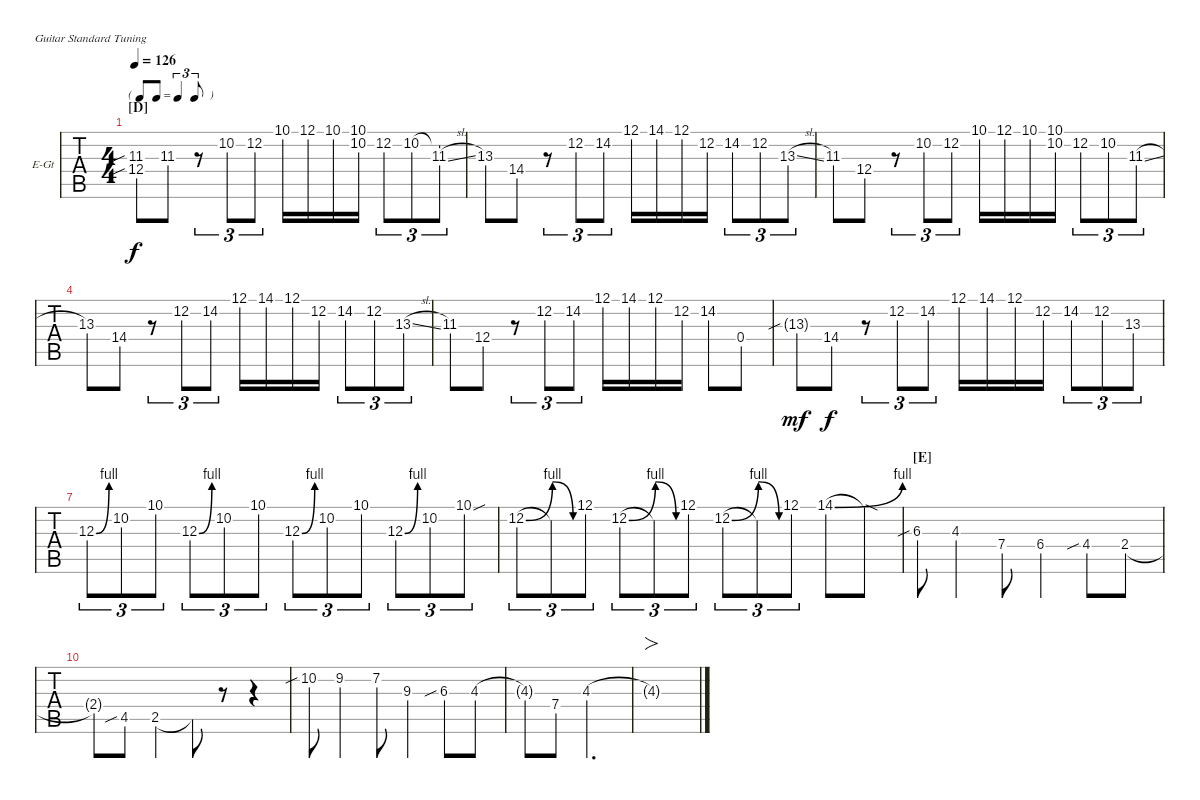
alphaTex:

\bracketExtendMode nobrackets
\firstSystemTrackNameOrientation horizontal
\otherSystemsTrackNameOrientation horizontal
\defaultBarNumberDisplay FirstOfSystem
\track ("Guitar 1" "E-Gt") {instrument distortionguitar}
\staff {tabs}
\tuning (E4 B3 G3 D3 A2 E2)
\ts (4 4)
\tf triplet8th
\section ("D" "")
\scale
0.5
\tempo 126
\accidentals auto
\clef g2
\ottava regular
\simile none
\ks a
(11.3{sib} 12.4{sib}).8{dy f} 11.3.8 r.8{tu (3 2)} 10.2.8{tu (3 2)} 12.2.8{tu (3 2)} 10.1.16 12.1.16 10.1.16 (10.1 10.2).16 12.2.8{tu (3 2)} 10.2.8{tu (3 2)} (10.2{t} 11.3{sl}).8{tu (3 2)} |
\scale
0.5 13.3.8 14.4.8 r.8{tu (3 2)} 12.2.8{tu (3 2)} 14.2.8{tu (3 2)} 12.1.16 14.1.16 12.1.16 12.2.16 14.2.8{tu (3 2)} 12.2.8{tu (3 2)} 13.3{sl}.8{tu (3 2)} |
\scale
0.5 11.3.8 12.4.8 r.8{tu (3 2)} 10.2.8{tu (3 2)} 12.2.8{tu (3 2)} 10.1.16 12.1.16 10.1.16 (10.1 10.2).16 12.2.8{tu (3 2)} 10.2.8{tu (3 2)} 11.3{sl}.8{tu (3 2)} |
\scale
0.5 13.3.8 14.4.8 r.8{tu (3 2)} 12.2.8{tu (3 2)} 14.2.8{tu (3 2)} 12.1.16 14.1.16 12.1.16 12.2.16 14.2.8{tu (3 2)} 12.2.8{tu (3 2)} 13.3{sl}.8{tu (3 2)} |
\scale
0.512195 11.3.8 12.4.8 r.8{tu (3 2)} 12.2.8{tu (3 2)} 14.2.8{tu (3 2)} 12.1.16 14.1.16 12.1.16 12.2.16 14.2.8 0.4.8 |
\scale
0.487805 13.3{sib g}.8{dy mf} 14.4.8{dy f} r.8{tu (3 2)} 12.2.8{tu (3 2)} 14.2.8{tu (3 2)} 12.1.16 14.1.16 12.1.16 12.2.16 14.2.8{tu (3 2)} 12.2.8{tu (3 2)} 13.3.8{tu (3 2)} |
\scale
0.5 12.3{be (bend 0 0 60 4)}.8{tu (3 2)} 10.2.8{tu (3 2)} 10.1.8{tu (3 2)} 12.3{be (bend 0 0 60 4)}.8{tu (3 2)} 10.2.8{tu (3 2)} 10.1.8{tu (3 2)} 12.3{be (bend 0 0 60 4)}.8{tu (3 2)} 10.2.8{tu (3 2)} 10.1.8{tu (3 2)} 12.3{be (bend 0 0 60 4)}.8{tu (3 2)} 10.2.8{tu (3 2)} 10.1{sou}.8{tu (3 2)} |
\scale
0.5 12.2{be (bend 0 0 60 4)}.8{tu (3 2)} 12.2{be (release 0 4 60 0) t}.8{tu (3 2)} 12.1.8{tu (3 2)} 12.2{be (bend 0 0 60 4)}.8{tu (3 2)} 12.2{be (release 0 4 60 0) t}.8{tu (3 2)} 12.1.8{tu (3 2)} 12.2{be (bend 0 0 60 4)}.8{tu (3 2)} 12.2{be (release 0 4 60 0) t}.8{tu (3 2)} 12.1.8{tu (3 2)} 14.1{be (bend 0 0 60 4)}.8 14.1{sod t}.8 |
\section ("E" "")
\scale
0.5 6.3{sib}.8 4.3.4 7.4.8 6.4.4 4.4{sib}.8 2.4.8 |
\scale
0.5 2.4{t}.8 4.5{sib}.8 2.5.4 2.5{t}.8 r.8 r.4 |
\scale
0.5 10.2{sib}.8 9.2.4 7.2.8 9.3.4 6.3{sib}.8 4.3.8 |
4.3{t}.8 7.4.8 4.3.2{d} |
4.3{t}.1{fo}
